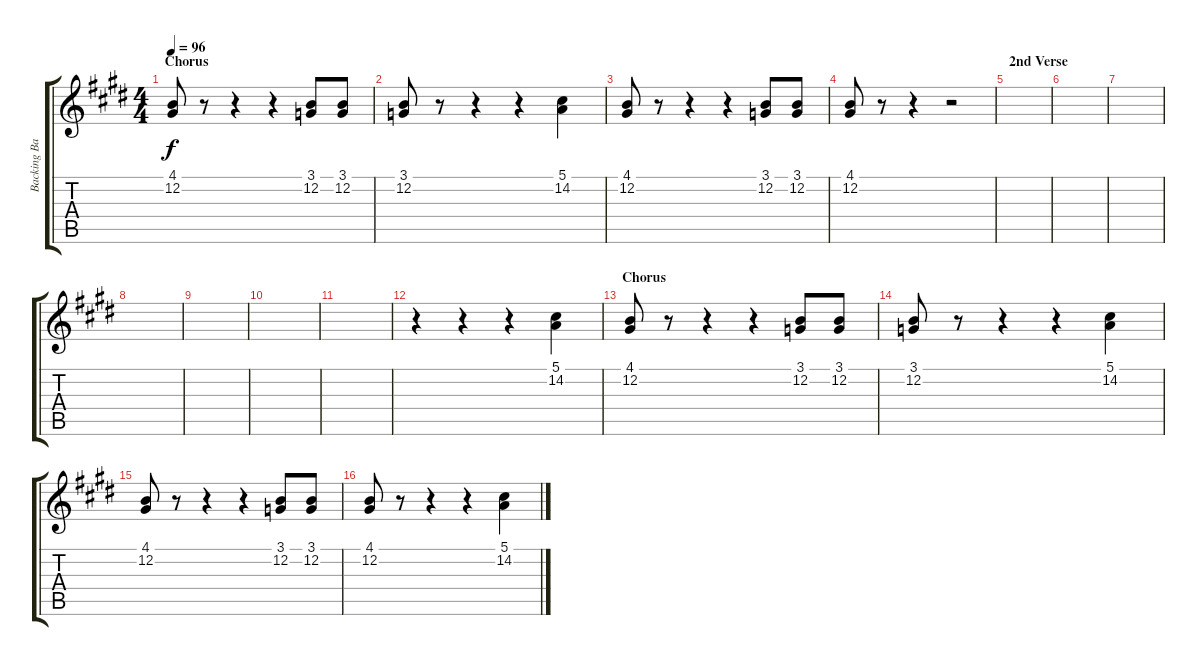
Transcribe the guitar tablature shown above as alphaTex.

\track ("Backing Babes" "Backing Ba") {instrument trumpet}
\staff {score tabs}
\tuning (E4 B3 G3 D3 A2 E2) {hide}
\ts (4 4)
\section ("" "Chorus")
\tempo 96
\clef g2
\ks e
(4.1 12.2).8{dy f} r.8 r.4 r.4 (3.1 12.2).8 (3.1 12.2).8 |
(3.1 12.2).8 r.8 r.4 r.4 (5.1 14.2).4 |
(4.1 12.2).8 r.8 r.4 r.4 (3.1 12.2).8 (3.1 12.2).8 |
(4.1 12.2).8 r.8 r.4 r.2 |
\section ("" "2nd Verse")
|
|
|
|
|
|
|
r.4 r.4 r.4 (5.1 14.2).4 |
\section ("" "Chorus")
(4.1 12.2).8 r.8 r.4 r.4 (3.1 12.2).8 (3.1 12.2).8 |
(3.1 12.2).8 r.8 r.4 r.4 (5.1 14.2).4 |
(4.1 12.2).8 r.8 r.4 r.4 (3.1 12.2).8 (3.1 12.2).8 |
(4.1 12.2).8 r.8 r.4 r.4 (5.1 14.2).4
